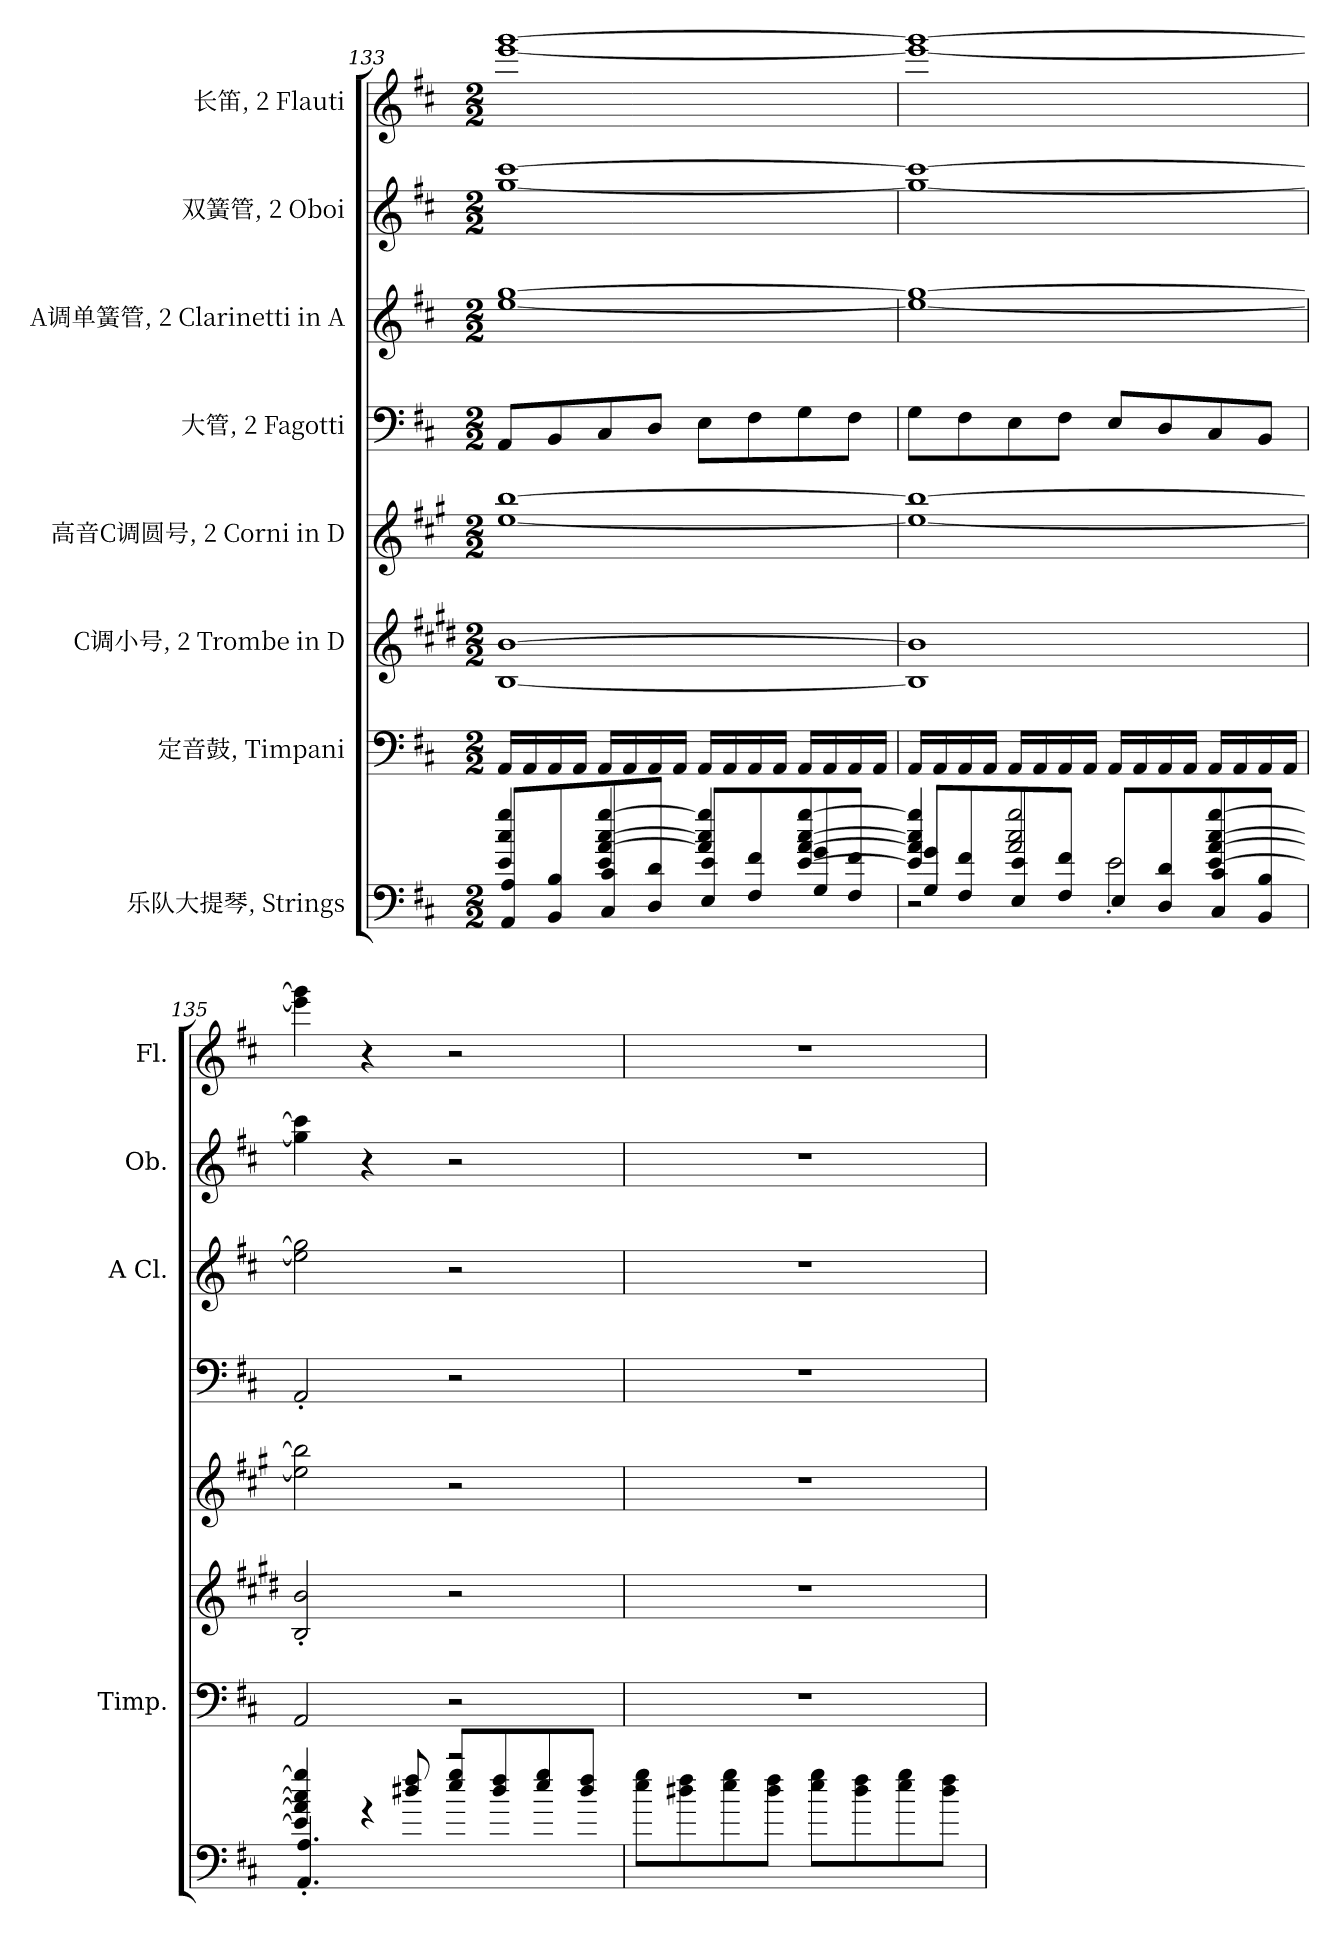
**kern	**kern	**kern	**kern	**kern	**kern	**kern	**kern
*part8	*part7	*part6	*part5	*part4	*part3	*part2	*part1
*staff8	*staff7	*staff6	*staff5	*staff4	*staff3	*staff2	*staff1
*I"乐队大提琴, Strings	*I"定音鼓, Timpani	*I"C调小号, 2 Trombe in D	*I"高音C调圆号, 2 Corni in D	*I"大管, 2 Fagotti	*I"A调单簧管, 2 Clarinetti in A	*I"双簧管, 2 Oboi	*I"长笛, 2 Flauti
*	*I'Timp.	*	*	*	*I'A Cl.	*I'Ob.	*I'Fl.
!!LO:PB:g=z
*clefF4	*clefF4	*clefG2	*clefG2	*clefF4	*clefG2	*clefG2	*clefG2
*	*	*ITrd1c2	*ITrd4c7	*	*ITrd2c3	*	*
*k[f#c#]	*k[f#c#]	*k[f#c#]	*k[f#c#]	*k[f#c#]	*k[f#c#g#d#a#]	*k[f#c#]	*k[f#c#]
*M2/2	*M2/2	*M2/2	*M2/2	*M2/2	*M2/2	*M2/2	*M2/2
=133	=133	=133	=133	=133	=133	=133	=133
*^	*	*	*	*	*	*	*
4e/ 4cc#/ 4gg/	8AA/ 8A/L	16AA/LL	[1A [1a	[1a [1ee	8AA/L	[1cc# [1ee	[1gg [1ccc#	[1eee [1ggg
.	.	16AA/	.	.	.	.	.	.
.	8BB/ 8B/	16AA/	.	.	8BB/	.	.	.
.	.	16AA/JJ	.	.	.	.	.	.
4e/ [4a/ [4cc#/ [4gg/	8C#/ 8c#/	16AA/LL	.	.	8C#/	.	.	.
.	.	16AA/	.	.	.	.	.	.
.	8D/ 8d/J	16AA/	.	.	8D/J	.	.	.
.	.	16AA/JJ	.	.	.	.	.	.
4a/] 4cc#/] 4gg/]	8E/ 8e/L	16AA/LL	.	.	8E\L	.	.	.
.	.	16AA/	.	.	.	.	.	.
.	8F#/ 8f#/	16AA/	.	.	8F#\	.	.	.
.	.	16AA/JJ	.	.	.	.	.	.
[4e/ [4a/ [4cc#/ [4gg/	8G/ 8g/	16AA/LL	.	.	8G\	.	.	.
.	.	16AA/	.	.	.	.	.	.
.	8F#/ 8f#/J	16AA/	.	.	8F#\J	.	.	.
.	.	16AA/JJ	.	.	.	.	.	.
=134	=134	=134	=134	=134	=134	=134	=134	=134
*	*^	*	*	*	*	*	*	*
4e/] 4a/] 4cc#/] 4gg/]	2r	8G/ 8g/L	16AA/LL	1A] 1a]	1a_ 1ee_	8G\L	1cc#_ 1ee_	1gg_ 1ccc#_	1eee_ 1ggg_
.	.	.	16AA/	.	.	.	.	.	.
.	.	8F#/ 8f#/	16AA/	.	.	8F#\	.	.	.
.	.	.	16AA/JJ	.	.	.	.	.	.
2a/ 2cc#/ 2gg/	.	8E/ 8e/	16AA/LL	.	.	8E\	.	.	.
.	.	.	16AA/	.	.	.	.	.	.
.	.	8F#/ 8f#/J	16AA/	.	.	8F#\J	.	.	.
.	.	.	16AA/JJ	.	.	.	.	.	.
.	2e'\	8E/L	16AA/LL	.	.	8E/L	.	.	.
.	.	.	16AA/	.	.	.	.	.	.
.	.	8D/ 8d/	16AA/	.	.	8D/	.	.	.
.	.	.	16AA/JJ	.	.	.	.	.	.
[4e/ [4a/ [4cc#/ [4gg/	.	8C#/ 8c#/	16AA/LL	.	.	8C#/	.	.	.
.	.	.	16AA/	.	.	.	.	.	.
.	.	8BB/ 8B/J	16AA/	.	.	8BB/J	.	.	.
.	.	.	16AA/JJ	.	.	.	.	.	.
*	*v	*v	*	*	*	*	*	*	*
=135	=135	=135	=135	=135	=135	=135	=135	=135
4e/] 4a/] 4cc#/] 4gg/]	4.AA/' 4.A/'	2AA/	2A/' 2a/'	2a\] 2ee\]	2AA'/	2cc#\] 2ee\]	4gg\] 4ccc#\]	4eee\] 4ggg\]
4r	.	.	.	.	.	.	4r	4r
.	8dd#X/ 8ff#/	.	.	.	.	.	.	.
2r	8ee/ 8gg/L	2r	2r	2r	2r	2r	2r	2r
.	8dd#/ 8ff#/	.	.	.	.	.	.	.
.	8ee/ 8gg/	.	.	.	.	.	.	.
.	8dd#/ 8ff#/J	.	.	.	.	.	.	.
*v	*v	*	*	*	*	*	*	*
!!LO:PB:g=z
=136	=136	=136	=136	=136	=136	=136	=136
8ee\ 8gg\L	1r	1r	1r	1r	1r	1r	1r
8dd#X\ 8ff#\	.	.	.	.	.	.	.
8ee\ 8gg\	.	.	.	.	.	.	.
8dd#\ 8ff#\J	.	.	.	.	.	.	.
8ee\ 8gg\L	.	.	.	.	.	.	.
8dd#\ 8ff#\	.	.	.	.	.	.	.
8ee\ 8gg\	.	.	.	.	.	.	.
8dd#\ 8ff#\J	.	.	.	.	.	.	.
=	=	=	=	=	=	=	=
*-	*-	*-	*-	*-	*-	*-	*-
